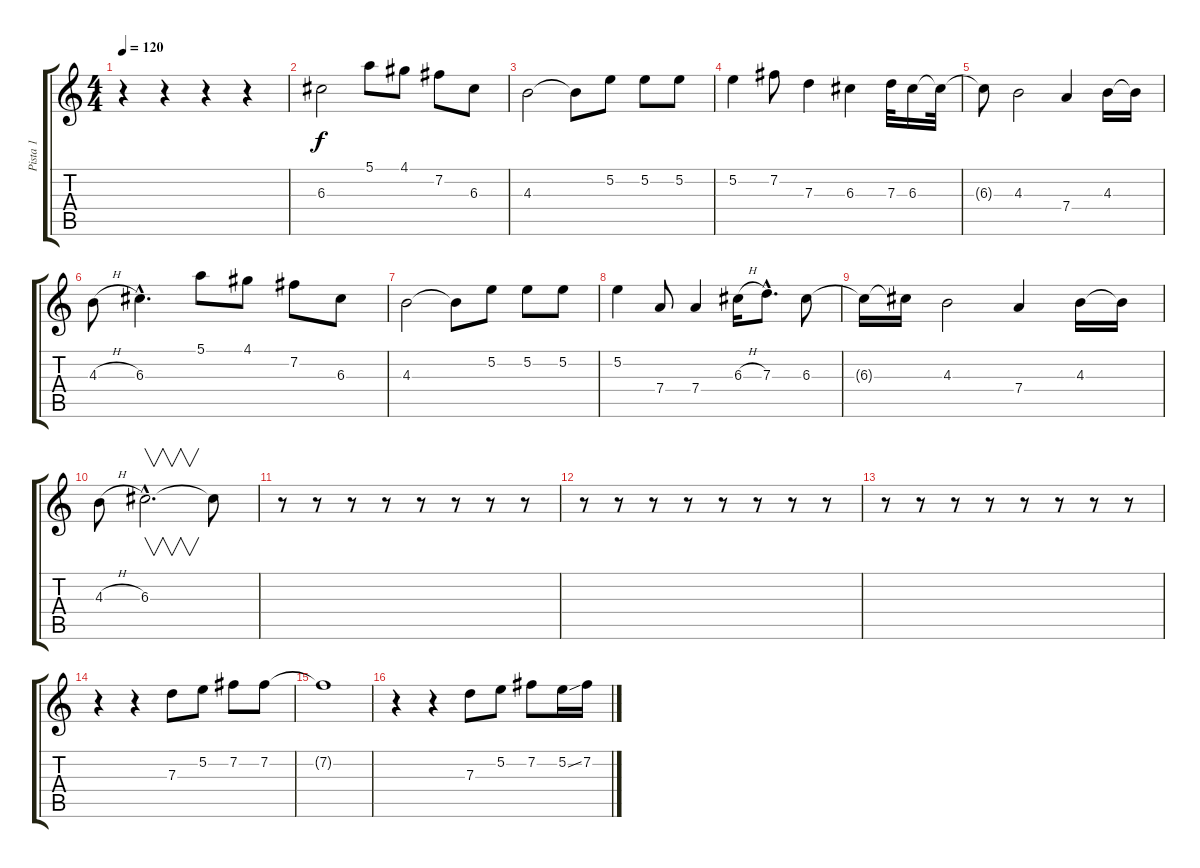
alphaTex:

\track ("Pista 1" "Pista 1") {instrument acousticguitarnylon}
\staff {score tabs}
\tuning (E4 B3 G3 D3 A2 E2) {hide}
\ts (4 4)
\tempo 120
\clef g2
\ks c
r.4{dy f instrument acousticguitarnylon} r.4 r.4 r.4 |
6.3.2 5.1.8 4.1.8 7.2.8 6.3.8 |
4.3.2 4.3{t}.8 5.2.8 5.2.8 5.2.8 |
5.2.4 7.2.8 7.3.4 6.3.4 7.3.32 6.3.16 6.3{t}.32 |
6.3{t}.8 4.3.2 7.4.4 4.3.16 4.3{t}.16 |
4.3{h}.8 6.3{hac}.4{d} 5.1.8 4.1.8 7.2.8 6.3.8 |
4.3.2 4.3{t}.8 5.2.8 5.2.8 5.2.8 |
5.2.4 7.4.8 7.4.4 6.3{h}.16 7.3{hac}.8{d} 6.3.8 |
6.3{t}.16 6.3{t}.16 4.3.2 7.4.4 4.3.16 4.3{t}.16 |
4.3{h}.8 6.3{hac}.2{v d} 6.3{t}.8 |
r.8 r.8 r.8 r.8 r.8 r.8 r.8 r.8 |
r.8 r.8 r.8 r.8 r.8 r.8 r.8 r.8 |
r.8 r.8 r.8 r.8 r.8 r.8 r.8 r.8 |
r.4 r.4 7.3.8 5.2.8 7.2.8 7.2.8 |
7.2{t}.1 |
r.4 r.4 7.3.8 5.2.8 7.2.8 5.2{ss}.16 7.2.16
